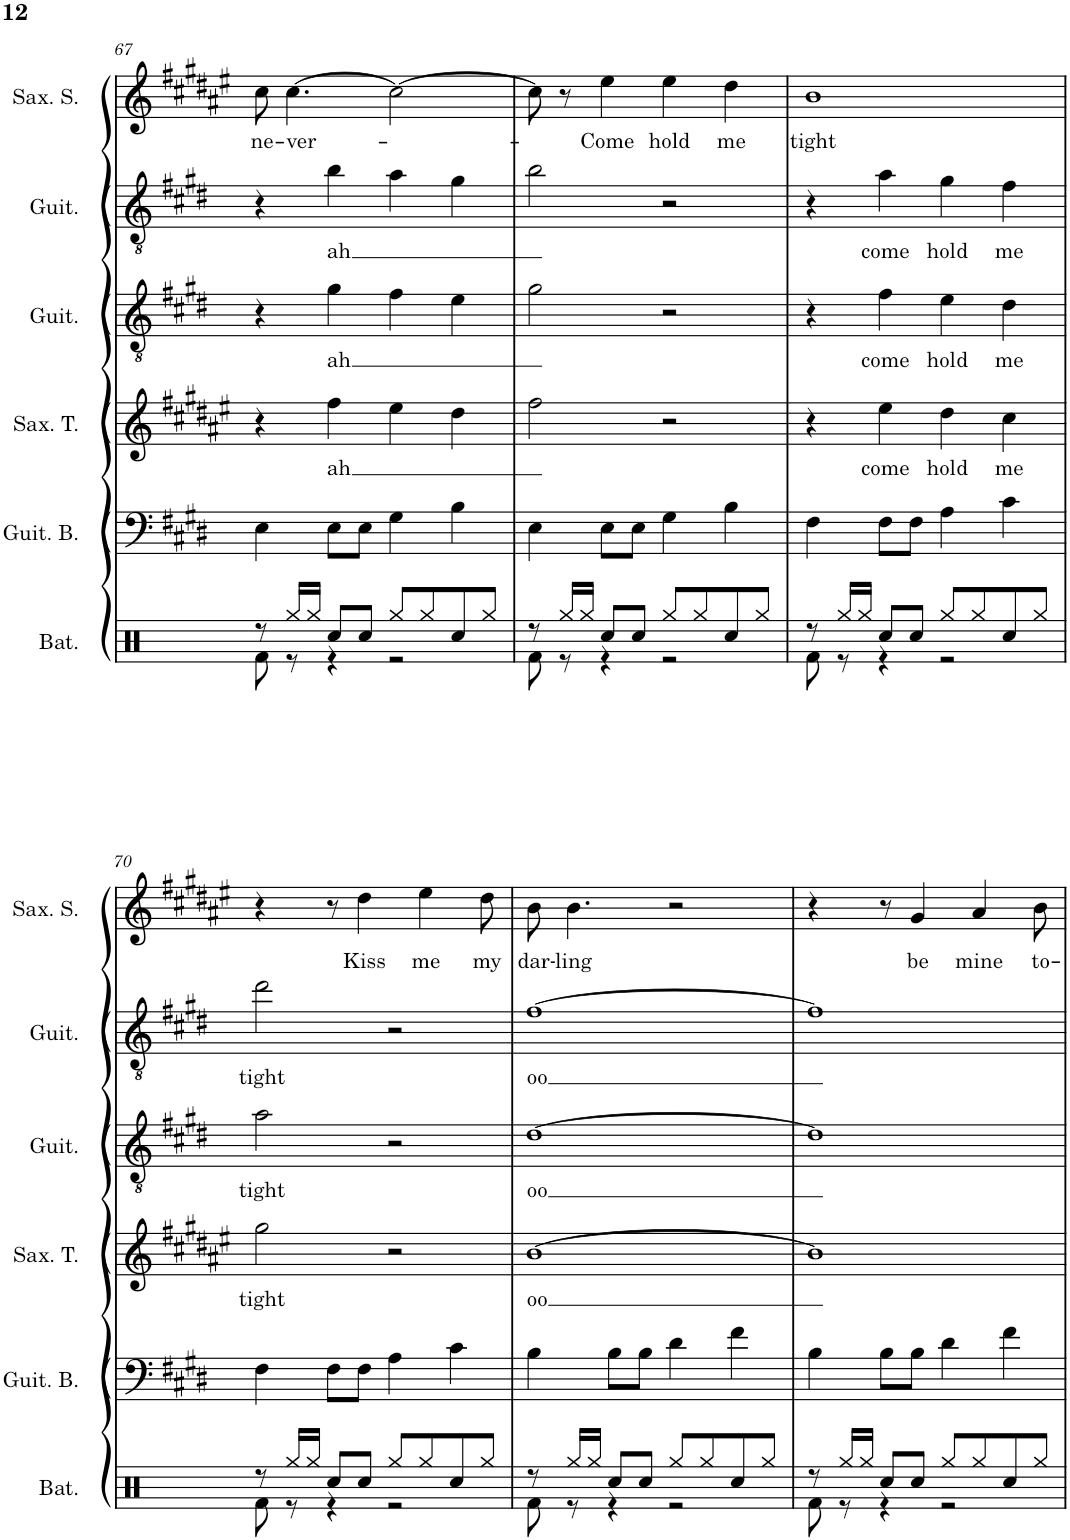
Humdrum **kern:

**kern	**kern	**kern	**text	**kern	**text	**kern	**text	**kern	**text
*part6	*part5	*part4	*part4	*part3	*part3	*part2	*part2	*part1	*part1
*staff6	*staff5	*staff4	*staff4	*staff3	*staff3	*staff2	*staff2	*staff1	*staff1
*I"Set de batterie	*I"Guitare basse	*I"Saxophone ténor	*	*I"Guitare acoustique	*	*I"Guitare acoustique	*	*I"Saxophone soprano	*
*I'Bat.	*I'Guit. B.	*I'Sax. T.	*	*I'Guit.	*	*I'Guit.	*	*I'Sax. S.	*
!!LO:PB:g=z
*clefX	*clefF4	*clefG2	*	*clefGv2	*	*clefGv2	*	*clefG2	*
*	*Trd7c12	*Trd8c14	*	*	*	*	*	*Trd1c2	*
*k[]	*k[f#c#g#d#]	*k[f#c#g#d#a#e#]	*	*k[f#c#g#d#]	*	*k[f#c#g#d#]	*	*k[f#c#g#d#a#e#]	*
*M4/4	*M4/4	*M4/4	*	*M4/4	*	*M4/4	*	*M4/4	*
=67	=67	=67	=67	=67	=67	=67	=67	=67	=67
*^	*	*	*	*	*	*	*	*	*
!	!	!	!	!	!	!	!	!	!	!LO:LY:b
8r	8Rf\	4E\	4r	.	4r	.	4r	.	8cc#\	ne-
!	!	!	!	!	!	!	!	!	!	!LO:LY:b
16Rgg/LL	8r	.	.	.	.	.	.	.	[4.cc#\	-ver-
16Rgg/JJ	.	.	.	.	.	.	.	.	.	.
!	!	!	!	!LO:LY:b	!	!LO:LY:b	!	!LO:LY:b	!	!
8Rcc/L	4r	8E\L	4ff#\	ah	4g#\	ah	4b\	ah	.	.
8Rcc/J	.	8E\J	.	.	.	.	.	.	.	.
8Rgg/L	2r	4G#\	4ee#\	.	4f#\	.	4a\	.	2cc#\_	.
8Rgg/	.	.	.	.	.	.	.	.	.	.
8Rcc/	.	4B\	4dd#\	.	4e\	.	4g#\	.	.	.
8Rgg/J	.	.	.	.	.	.	.	.	.	.
=68	=68	=68	=68	=68	=68	=68	=68	=68	=68	=68
8r	8Rf\	4E\	2ff#\	.	2g#\	.	2b\	.	8cc#\]	.
16Rgg/LL	8r	.	.	.	.	.	.	.	8r	.
16Rgg/JJ	.	.	.	.	.	.	.	.	.	.
!	!	!	!	!	!	!	!	!	!	!LO:LY:b
8Rcc/L	4r	8E\L	.	.	.	.	.	.	4ee#\	-Come
8Rcc/J	.	8E\J	.	.	.	.	.	.	.	.
!	!	!	!	!	!	!	!	!	!	!LO:LY:b
8Rgg/L	2r	4G#\	2r	.	2r	.	2r	.	4ee#\	hold
8Rgg/	.	.	.	.	.	.	.	.	.	.
!	!	!	!	!	!	!	!	!	!	!LO:LY:b
8Rcc/	.	4B\	.	.	.	.	.	.	4dd#\	me
8Rgg/J	.	.	.	.	.	.	.	.	.	.
=69	=69	=69	=69	=69	=69	=69	=69	=69	=69	=69
!	!	!	!	!	!	!	!	!	!	!LO:LY:b
8r	8Rf\	4F#\	4r	.	4r	.	4r	.	1b	tight
16Rgg/LL	8r	.	.	.	.	.	.	.	.	.
16Rgg/JJ	.	.	.	.	.	.	.	.	.	.
!	!	!	!	!LO:LY:b	!	!LO:LY:b	!	!LO:LY:b	!	!
8Rcc/L	4r	8F#\L	4ee#\	come	4f#\	come	4a\	come	.	.
8Rcc/J	.	8F#\J	.	.	.	.	.	.	.	.
!	!	!	!	!LO:LY:b	!	!LO:LY:b	!	!LO:LY:b	!	!
8Rgg/L	2r	4A\	4dd#\	hold	4e\	hold	4g#\	hold	.	.
8Rgg/	.	.	.	.	.	.	.	.	.	.
!	!	!	!	!LO:LY:b	!	!LO:LY:b	!	!LO:LY:b	!	!
8Rcc/	.	4c#\	4cc#\	me	4d#\	me	4f#\	me	.	.
8Rgg/J	.	.	.	.	.	.	.	.	.	.
!!LO:LB:g=z
=70	=70	=70	=70	=70	=70	=70	=70	=70	=70	=70
!	!	!	!	!LO:LY:b	!	!LO:LY:b	!	!LO:LY:b	!	!
8r	8Rf\	4F#\	2gg#\	tight	2a\	tight	2dd#\	tight	4r	.
16Rgg/LL	8r	.	.	.	.	.	.	.	.	.
16Rgg/JJ	.	.	.	.	.	.	.	.	.	.
8Rcc/L	4r	8F#\L	.	.	.	.	.	.	8r	.
!	!	!	!	!	!	!	!	!	!	!LO:LY:b
8Rcc/J	.	8F#\J	.	.	.	.	.	.	4dd#\	Kiss
8Rgg/L	2r	4A\	2r	.	2r	.	2r	.	.	.
!	!	!	!	!	!	!	!	!	!	!LO:LY:b
8Rgg/	.	.	.	.	.	.	.	.	4ee#\	me
8Rcc/	.	4c#\	.	.	.	.	.	.	.	.
!	!	!	!	!	!	!	!	!	!	!LO:LY:b
8Rgg/J	.	.	.	.	.	.	.	.	8dd#\	my
=71	=71	=71	=71	=71	=71	=71	=71	=71	=71	=71
!	!	!	!	!LO:LY:b	!	!LO:LY:b	!	!LO:LY:b	!	!LO:LY:b
8r	8Rf\	4B\	[1b	oo	[1d#	oo	[1f#	oo	8b\	dar-
!	!	!	!	!	!	!	!	!	!	!LO:LY:b
16Rgg/LL	8r	.	.	.	.	.	.	.	4.b\	-ling
16Rgg/JJ	.	.	.	.	.	.	.	.	.	.
8Rcc/L	4r	8B\L	.	.	.	.	.	.	.	.
8Rcc/J	.	8B\J	.	.	.	.	.	.	.	.
8Rgg/L	2r	4d#\	.	.	.	.	.	.	2r	.
8Rgg/	.	.	.	.	.	.	.	.	.	.
8Rcc/	.	4f#\	.	.	.	.	.	.	.	.
8Rgg/J	.	.	.	.	.	.	.	.	.	.
=72	=72	=72	=72	=72	=72	=72	=72	=72	=72	=72
8r	8Rf\	4B\	1b]	.	1d#]	.	1f#]	.	4r	.
16Rgg/LL	8r	.	.	.	.	.	.	.	.	.
16Rgg/JJ	.	.	.	.	.	.	.	.	.	.
8Rcc/L	4r	8B\L	.	.	.	.	.	.	8r	.
!	!	!	!	!	!	!	!	!	!	!LO:LY:b
8Rcc/J	.	8B\J	.	.	.	.	.	.	4g#/	be
8Rgg/L	2r	4d#\	.	.	.	.	.	.	.	.
!	!	!	!	!	!	!	!	!	!	!LO:LY:b
8Rgg/	.	.	.	.	.	.	.	.	4a#/	mine
8Rcc/	.	4f#\	.	.	.	.	.	.	.	.
!	!	!	!	!	!	!	!	!	!	!LO:LY:b
8Rgg/J	.	.	.	.	.	.	.	.	8b\	to-
*v	*v	*	*	*	*	*	*	*	*	*
=	=	=	=	=	=	=	=	=	=
*-	*-	*-	*-	*-	*-	*-	*-	*-	*-
